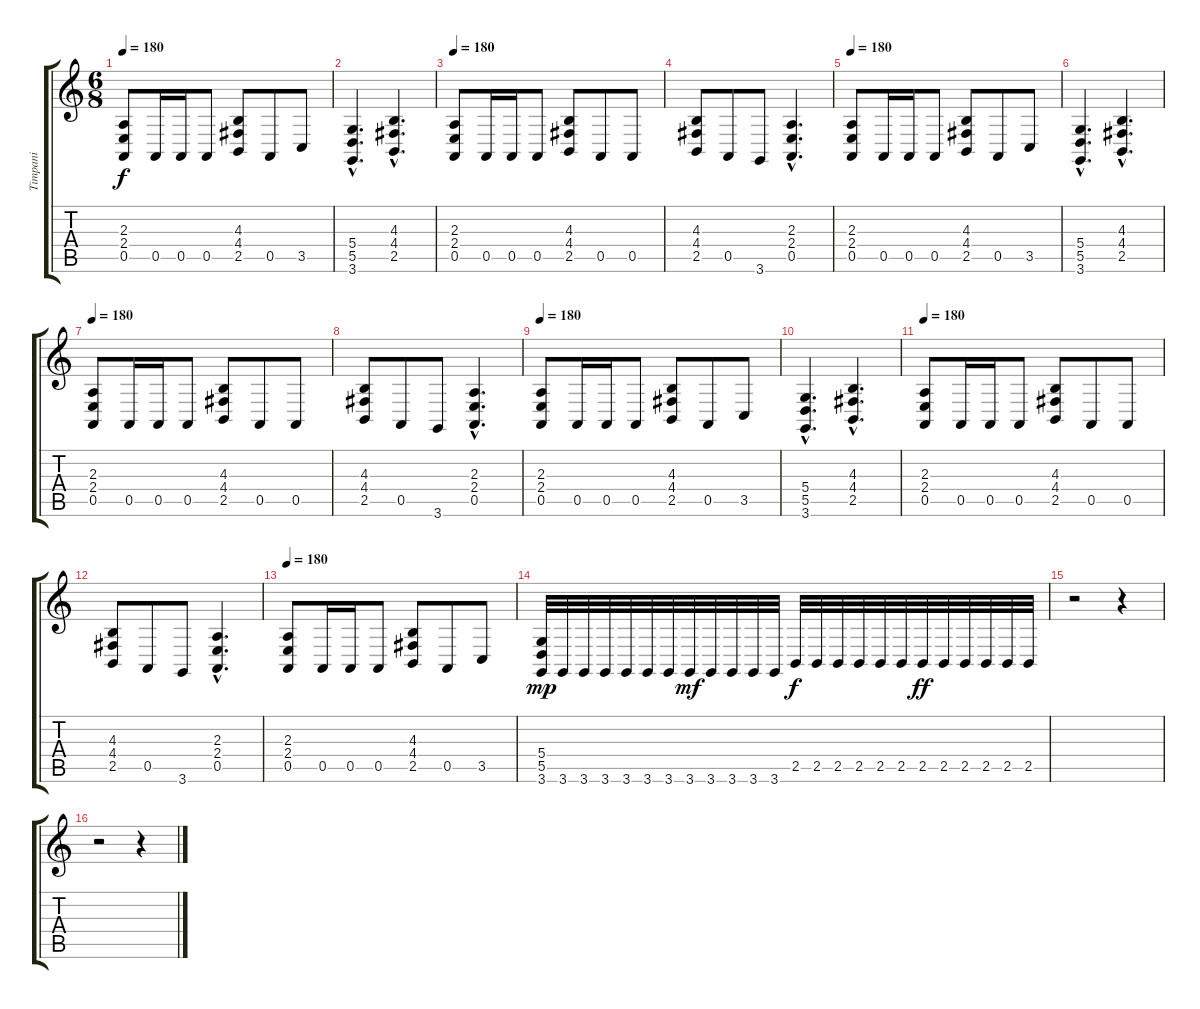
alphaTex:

\track ("Timpani" "Timpani") {instrument timpani}
\staff {score tabs}
\tuning (E4 B3 G3 D3 A2 E2) {hide}
\ts (6 8)
\tempo 180
\clef g2
\ks c
(2.3 2.4 0.5).8{dy f} 0.5.16 0.5.16 0.5.8 (4.3 4.4 2.5).8 0.5.8 3.5.8 |
(5.4{hac} 5.5{hac} 3.6{hac}).4{d} (4.3{hac} 4.4{hac} 2.5{hac}).4{d} |
\tempo 180
(2.3 2.4 0.5).8 0.5.16 0.5.16 0.5.8 (4.3 4.4 2.5).8 0.5.8 0.5.8 |
(4.3 4.4 2.5).8 0.5.8 3.6.8 (2.3{hac} 2.4{hac} 0.5{hac}).4{d} |
\tempo 180
(2.3 2.4 0.5).8 0.5.16 0.5.16 0.5.8 (4.3 4.4 2.5).8 0.5.8 3.5.8 |
(5.4{hac} 5.5{hac} 3.6{hac}).4{d} (4.3{hac} 4.4{hac} 2.5{hac}).4{d} |
\tempo 180
(2.3 2.4 0.5).8 0.5.16 0.5.16 0.5.8 (4.3 4.4 2.5).8 0.5.8 0.5.8 |
(4.3 4.4 2.5).8 0.5.8 3.6.8 (2.3{hac} 2.4{hac} 0.5{hac}).4{d} |
\tempo 180
(2.3 2.4 0.5).8 0.5.16 0.5.16 0.5.8 (4.3 4.4 2.5).8 0.5.8 3.5.8 |
(5.4{hac} 5.5{hac} 3.6{hac}).4{d} (4.3{hac} 4.4{hac} 2.5{hac}).4{d} |
\tempo 180
(2.3 2.4 0.5).8 0.5.16 0.5.16 0.5.8 (4.3 4.4 2.5).8 0.5.8 0.5.8 |
(4.3 4.4 2.5).8 0.5.8 3.6.8 (2.3{hac} 2.4{hac} 0.5{hac}).4{d} |
\tempo 180
(2.3 2.4 0.5).8 0.5.16 0.5.16 0.5.8 (4.3 4.4 2.5).8 0.5.8 3.5.8 |
(5.4 5.5 3.6).32{dy mp} 3.6.32 3.6.32 3.6.32 3.6.32 3.6.32 3.6.32 3.6.32{dy mf} 3.6.32 3.6.32 3.6.32 3.6.32 2.5.32{dy f} 2.5.32 2.5.32 2.5.32 2.5.32 2.5.32 2.5.32{dy ff} 2.5.32 2.5.32 2.5.32 2.5.32 2.5.32 |
r.2 r.4 |
r.2 r.4
